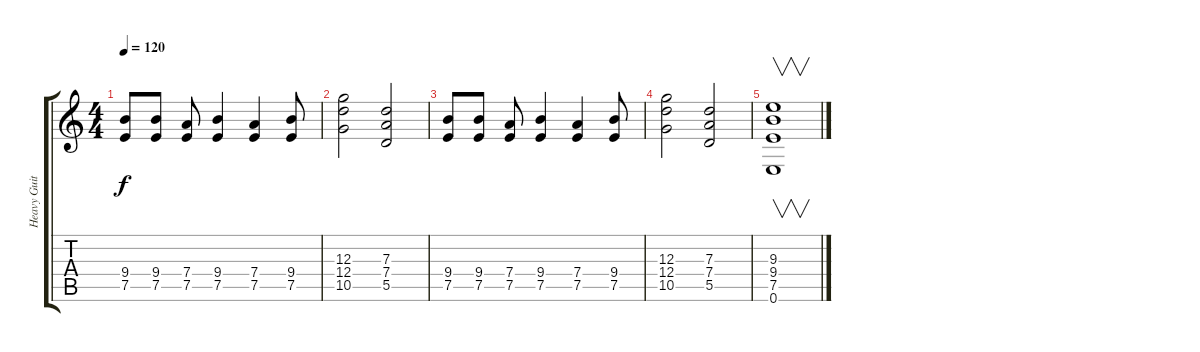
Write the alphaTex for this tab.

\track ("Heavy Guitar 1" "Heavy Guit") {instrument distortionguitar}
\staff {score tabs}
\tuning (E4 B3 G3 D3 A2 E2) {hide}
\ts (4 4)
\tempo 120
\clef g2
\ks c
(9.4 7.5).8{dy f volume 6} (9.4 7.5).8 (7.4 7.5).8 (9.4 7.5).4 (7.4 7.5).4 (9.4 7.5).8 |
(12.3 12.4 10.5).2{volume 5} (7.3 7.4 5.5).2 |
(9.4 7.5).8{volume 4} (9.4 7.5).8 (7.4 7.5).8 (9.4 7.5).4 (7.4 7.5).4 (9.4 7.5).8 |
(12.3 12.4 10.5).2{volume 2} (7.3 7.4 5.5).2 |
(9.3 9.4 7.5 0.6).1{v volume 0}
